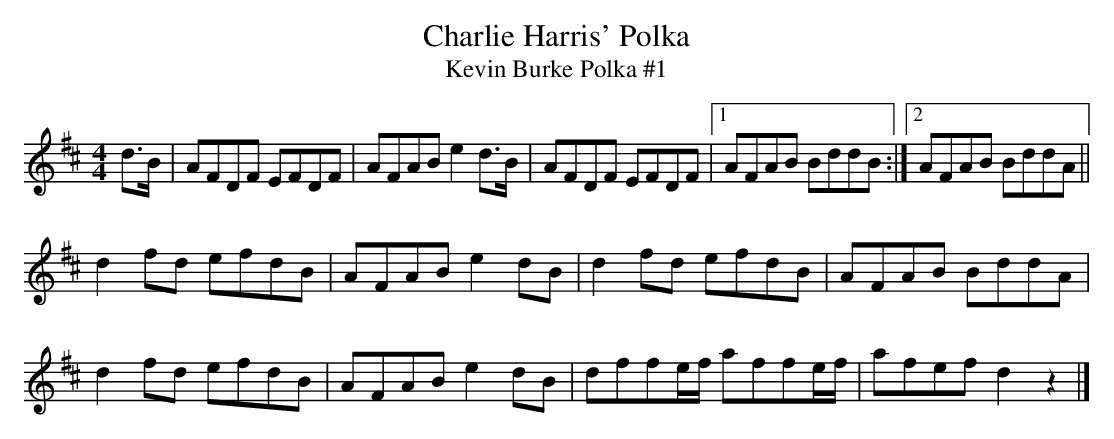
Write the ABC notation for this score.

X:1
T:Charlie Harris' Polka
T:Kevin Burke Polka #1
M:4/4
L:1/8
K:D
d>B|AFDF EFDF|AFAB e2d>B|AFDF EFDF|1 AFAB BddB:|2 AFAB BddA||
d2fd efdB|AFAB e2dB|d2fd efdB|AFAB BddA|
d2fd efdB|AFAB e2dB|dffe/2f/2 affe/2f/2|afef d2z2|]
